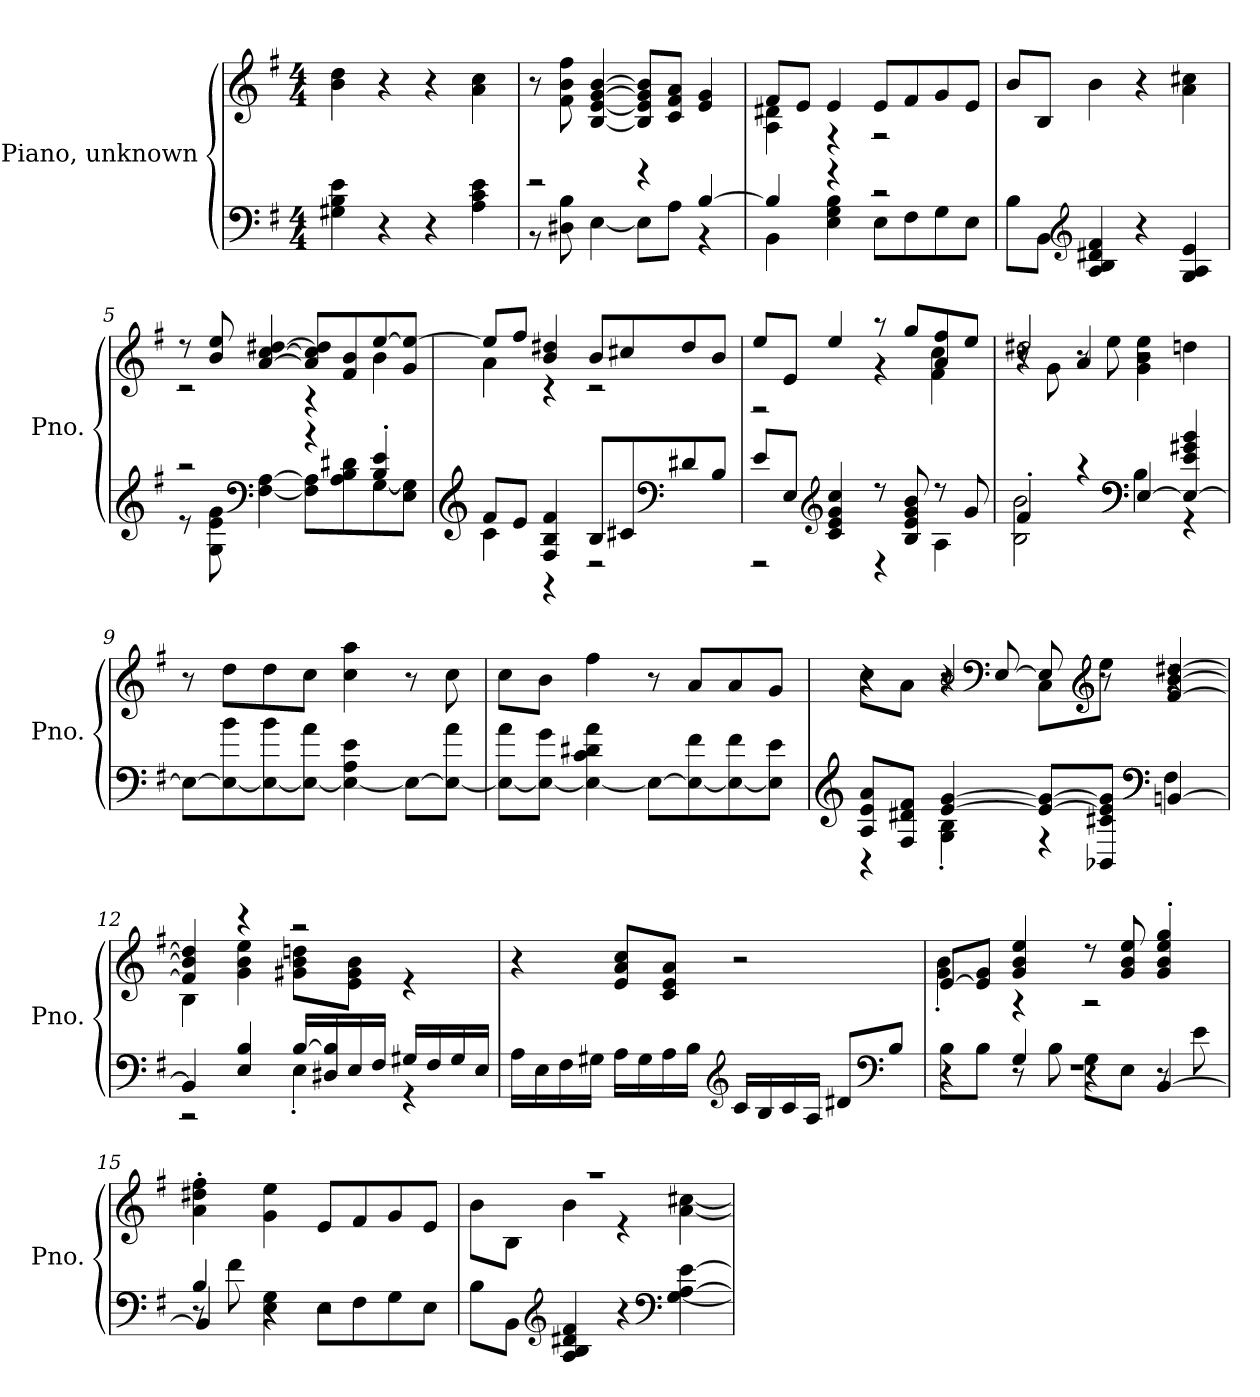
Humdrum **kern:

**kern	**kern
*part1	*part1
*staff2	*staff1
*I"Piano, unknown	*
*I'Pno.	*
*clefF4	*clefG2
*k[f#]	*k[f#]
*M4/4	*M4/4
*MM120	*MM120
=1	=1
4G#X\ 4B\ 4e\	4b\ 4dd\
4r	4r
4r	4r
4A\ 4c\ 4e\	4a\ 4cc\
=2	=2
*^	*
2r	8r	8r
.	8D#X\ 8B\	8f#\ 8b\ 8ff#\
.	[4E\	[4B/ [4e/ [4g/ [4b/
4r	8E\L]	8B/] 8e/] 8g/] 8b/]L
.	8A\J	8c/ 8f#/ 8a/J
[4B/	4r	4e/ 4g/
=3	=3	=3
*	*	*^
4B/]	4BB\	8f#/L	4A\ 4d#X\
.	.	8e/J	.
4r	4E\ 4G\ 4B\	4e/	4r
2r	8E\L	8e/L	2r
.	8F#\	8f#/	.
.	8G\	8g/	.
.	8E\J	8e/J	.
*v	*v	*	*
*	*v	*v
=4	=4
8B\L	8b/L
8BB\J	8B/J
*clefG2	*
4A/ 4B/ 4d#X/ 4f#/	4b\
4r	4r
4G/ 4A/ 4e/	4a\ 4cc#X\
!!LO:LB:g=z
=5	=5
*^	*^
2r	8r	8r	2r
.	8G\ 8e\ 8g\	8b/ 8ee/	.
*clefF4	*	*	*
.	[4F#\ [4A\	[4a/ [4cc/ [4dd#X/	.
4r	8F#\] 8A\]L	8a/] 8cc/] 8dd#/]L	4r
.	8A\ 8B\ 8d#X\	8f#/ 8b/	.
4B/' 4e/'	[8G\	[8ee/	4b\
.	8E\ 8G\]J	8g/ 8ee/_J	.
=6	=6	=6	=6
*clefG2	*	*	*
8f#/L	4c\	8ee/L]	4a\
8e/J	.	8ff#/J	.
4F#/ 4B/ 4f#/	4r	4b/ 4dd#X/	4r
8B/L	2r	8b/L	2r
8c#X/	.	8cc#X/	.
*clefF4	*	*	*
8d#X/	.	8dd#/	.
8B/J	.	8b/J	.
=7	=7	=7	=7
8e/L	2r	8ee/L	2r
8E/J	.	8e/J	.
*clefG2	*	*	*
4c/ 4e/ 4g/ 4cc/	.	4ee/	.
8r	4r	8r	4r
8B/ 8e/ 8g/ 8b/	.	8gg/L	.
8r	4A\	8a/ 8ff#/	4f#\ 4cc\
8g/	.	8ee/J	.
!!LO:LB:g=z
=8	=8	=8	=8
*	*	*	*^
4f#'/	2B\ 2b\	2dd#X/	8r	4r
.	.	.	8g\	.
4r	.	.	8r	4a/
.	.	.	8ee\	.
*clefF4	*	*	*	*
[4E/	4B\	2r	4g\ 4b\ 4ee\	2r
4E/_ 4e/ 4g#X/ 4b/	4r	.	4ddn\	.
*v	*v	*	*	*
*	*v	*v	*v
=9	=9
8E\L_	8r
8E\_ 8b\	8dd\L
8E\_ 8b\	8dd\
8E\_ 8a\J	8cc\J
4E\_ 4A\ 4e\	4cc\ 4aa\
8E\L_	8r
8E\_ 8a\J	8cc\
=10	=10
8E\_ 8a\L	8cc\L
8E\_ 8g\J	8b\J
4E\_ 4c\ 4d#X\ 4a\	4ff#\
8E\L_	8r
8E\_ 8f#\	8a/L
8E\_ 8f#\	8a/
8E\] 8e\J	8g/J
!!LO:LB:g=z
=11	=11
*clefG2	*
*^	*^
*	*	*	*^
8A/ 8e/ 8a/L	4r	4r	8cc\L	4r
8F#/ 8d#X/ 8f#/J	.	.	8a\J	.
[4e/ [4g/	4G\' 4B\'	2b/	4r	8r
*	*	*clefF4	*	*
.	.	.	.	[8E/
8e/_ 8g/_L	4r	.	8C\L	8E/]
*	*	*clefG2	*	*
8BB-X/ 8c#X/ 8e/] 8g/]J	.	.	8ee\J	8r
*clefF4	*	*	*	*
[4BBn/	4F#\	[4f#/ [4b/ [4dd#X/	4r	4r
*	*	*	*v	*v
=12	=12	=12	=12
4BB/]	2r	4f#/] 4b/] 4dd#/]	4B\
4E/ 4B/	.	4r	4g\ 4b\ 4ee\
[16B/LL	4E'\	2r	8g#X\ 8b\ 8ddn\L
16D#X/ 16B/]	.	.	.
16E/	.	.	8e\ 8g#\ 8b\J
16F#/JJ	.	.	.
16G#X/LL	4r	.	4r
16F#/	.	.	.
16G#/	.	.	.
16E/JJ	.	.	.
*v	*v	*	*
*	*v	*v
!!LO:LB:g=z
=13	=13
16A\LL	4r
16E\	.
16F#\	.
16G#X\JJ	.
16A\LL	8e/ 8a/ 8cc/L
16G#\	.
16A\	8c/ 8e/ 8a/J
16B\JJ	.
*clefG2	*
16c/LL	2r
16B/	.
16c/	.
16A/JJ	.
8d#X/L	.
*clefF4	*
8B/J	.
=14	=14
*^	*^
*	*^	*	*
1r	8B\L	4r	[8e/L	4g\' 4b\'
.	8B\J	.	8e/] 8g/J	.
.	8r	4G/	4g/ 4b/ 4ee/	4r
.	8B\	.	.	.
.	8G\L	4r	8r	2r
.	8E\J	.	8g/ 8b/ 8ee/	.
.	8r	[4BB/	4g/' 4b/' 4ee/' 4gg/'	.
.	8e\	.	.	.
*	*	*	*v	*v
=15	=15	=15	=15
4B/	8r	4BB/]	4a\' 4dd#X\' 4ff#\'
.	8f#\	.	.
4r	4E\ 4G\	4r	4g\ 4ee\
2r	8E\L	2r	8e/L
.	8F#\	.	8f#/
.	8G\	.	8g/
.	8E\J	.	8e/J
*v	*v	*v	*
!!LO:LB:g=z
=16	=16
*	*^
8B\L	1r	8b\L
8BB\J	.	8B\J
*clefG2	*	*
4A/ 4B/ 4d#X/ 4f#/	.	4b\
4r	.	4r
*clefF4	*	*
[4G\ [4A\ [4e\	.	[4a\ [4cc#X\
*	*v	*v
=	=
*-	*-
